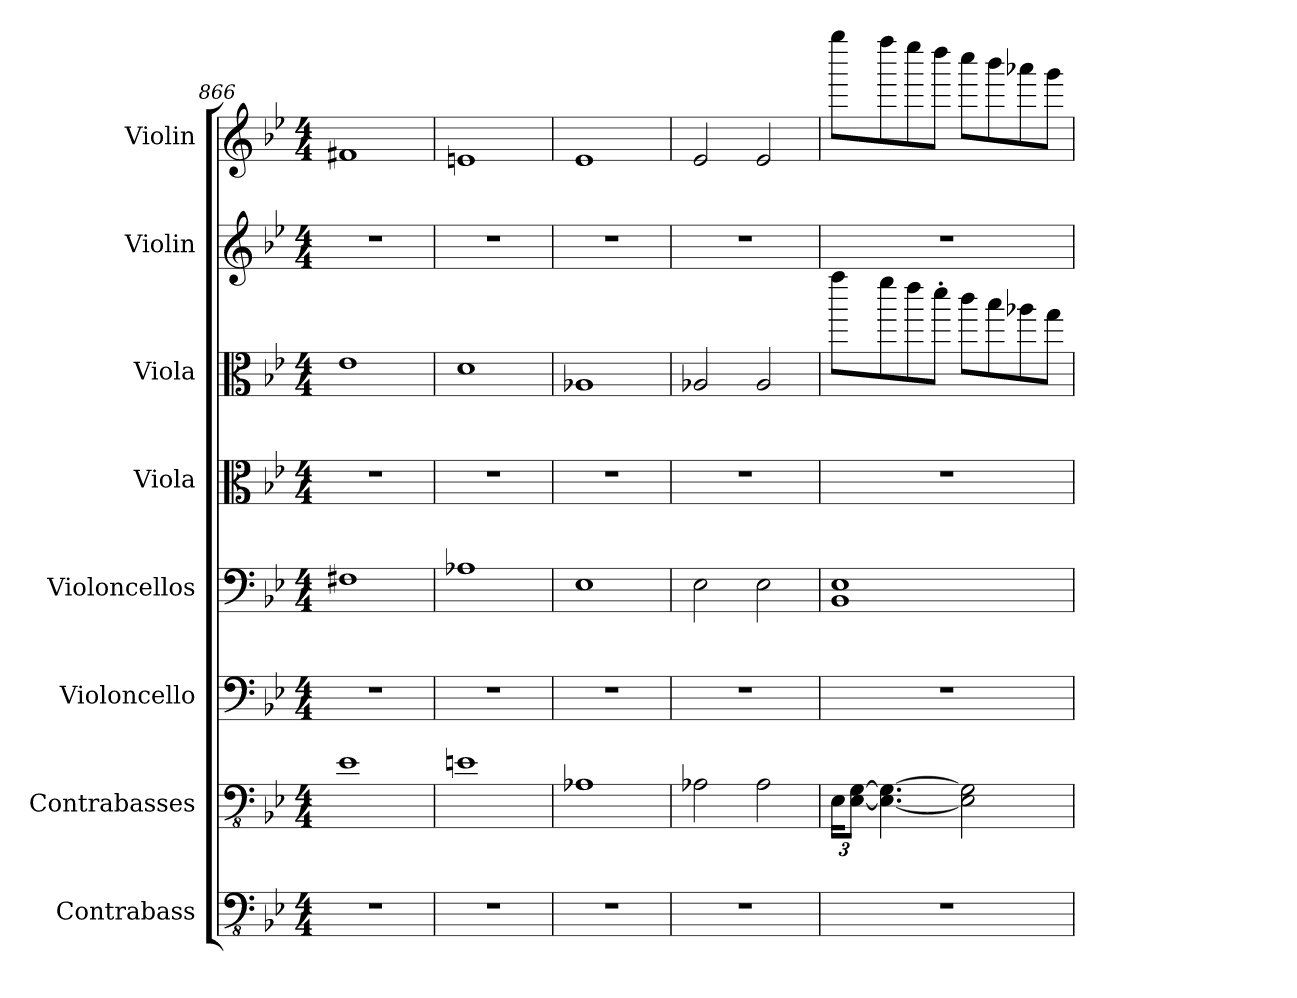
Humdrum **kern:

**kern	**kern	**kern	**kern	**kern	**kern	**kern	**kern
*part8	*part7	*part6	*part5	*part4	*part3	*part2	*part1
*staff8	*staff7	*staff6	*staff5	*staff4	*staff3	*staff2	*staff1
*I"Contrabass	*I"Contrabasses	*I"Violoncello	*I"Violoncellos	*I"Viola	*I"Viola	*I"Violin	*I"Violin
*I'Cb.	*I'Cbs.	*I'Vc.	*I'Vcs.	*I'Vla.	*I'Vla.	*I'Vln.	*I'Vln.
*clefFv4	*clefFv4	*clefF4	*clefF4	*clefC3	*clefC3	*clefG2	*clefG2
*ITrd7c12	*	*	*	*	*	*	*
*k[b-e-]	*k[b-e-]	*k[b-e-]	*k[b-e-]	*k[b-e-]	*k[b-e-]	*k[b-e-]	*k[b-e-]
*M4/4	*M4/4	*M4/4	*M4/4	*M4/4	*M4/4	*M4/4	*M4/4
=866	=866	=866	=866	=866	=866	=866	=866
1r	1E-	1r	1F#X	1r	1e-	1r	1f#X
!!LO:PB:g=z
=867	=867	=867	=867	=867	=867	=867	=867
1r	1En	1r	1A-X	1r	1d	1r	1en
=868	=868	=868	=868	=868	=868	=868	=868
1r	1AA-X	1r	1E-	1r	1A-X	1r	1e-
=869	=869	=869	=869	=869	=869	=869	=869
1r	2AA-X\	1r	2E-\	1r	2A-X/	1r	2e-/
.	2AA-\	.	2E-\	.	2A-/	.	2e-/
=870	=870	=870	=870	=870	=870	=870	=870
*	*Xbrackettup	*	*	*	*	*	*
*	*	*	*	*	*	*	*MM121
1r	24EE-\KL	1r	1BB- 1E-	1r	8ggg\L	1r	8gggg\L
.	[12EE-\ [12GG\J	.	.	.	.	.	.
.	4.EE-\_ 4.GG\_	.	.	.	8fff\	.	8ffff\
.	.	.	.	.	8eee-\	.	8eeee-\
.	.	.	.	.	8ddd'\J	.	8dddd\J
.	2EE-\] 2GG\]	.	.	.	8ccc\L	.	8cccc\L
.	.	.	.	.	8bb-\	.	8bbb-\
.	.	.	.	.	8aa-X\	.	8aaa-X\
.	.	.	.	.	8gg\J	.	8ggg\J
=	=	=	=	=	=	=	=
*-	*-	*-	*-	*-	*-	*-	*-
